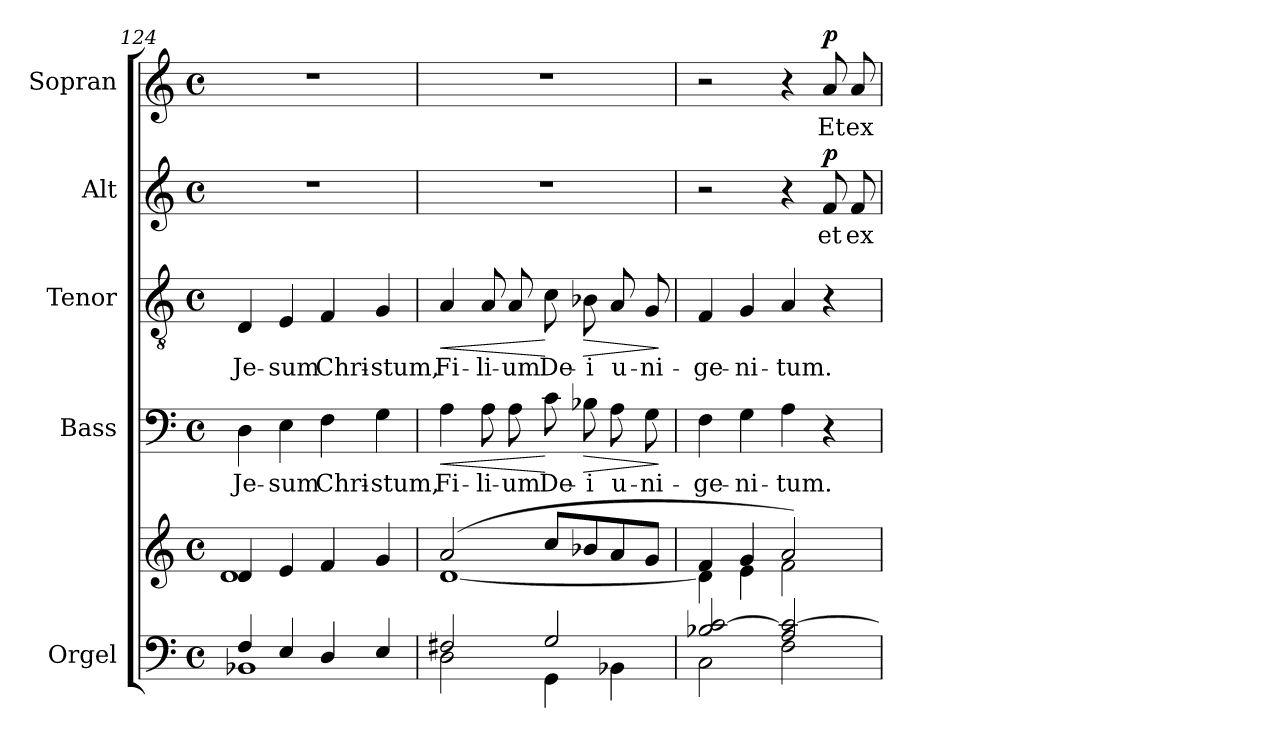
**kern	**kern	**kern	**text	**dynam	**kern	**text	**dynam	**kern	**text	**dynam	**kern	**text	**dynam
*part5	*part5	*part4	*part4	*part4	*part3	*part3	*part3	*part2	*part2	*part2	*part1	*part1	*part1
*staff6	*staff5	*staff4	*staff4	*staff4	*staff3	*staff3	*staff3	*staff2	*staff2	*staff2	*staff1	*staff1	*staff1
*I"Orgel	*	*I"Bass	*	*	*I"Tenor	*	*	*I"Alt	*	*	*I"Sopran	*	*
*I'Org.	*	*I'B.	*	*	*I'T.	*	*	*I'A.	*	*	*I'S.	*	*
*clefF4	*clefG2	*clefF4	*	*	*clefGv2	*	*	*clefG2	*	*	*clefG2	*	*
*k[]	*k[]	*k[]	*	*	*k[]	*	*	*k[]	*	*	*k[]	*	*
*C:	*C:	*C:	*	*	*C:	*	*	*C:	*	*	*C:	*	*
*M4/4	*M4/4	*M4/4	*	*	*M4/4	*	*	*M4/4	*	*	*M4/4	*	*
*met(c)	*met(c)	*met(c)	*	*	*met(c)	*	*	*met(c)	*	*	*met(c)	*	*
=124	=124	=124	=124	=124	=124	=124	=124	=124	=124	=124	=124	=124	=124
*^	*^	*	*	*	*	*	*	*	*	*	*	*	*
!	!	!	!	!	!LO:LY:b	!	!	!LO:LY:b	!	!	!	!	!	!	!
4F/	1BB-X	4d/	1d	4D\	Je-	.	4D/	Je-	.	1r	.	.	1r	.	.
!	!	!	!	!	!LO:LY:b	!	!	!LO:LY:b	!	!	!	!	!	!	!
4E/	.	4e/	.	4E\	-sum	.	4E/	-sum	.	.	.	.	.	.	.
!	!	!	!	!	!LO:LY:b	!	!	!LO:LY:b	!	!	!	!	!	!	!
4D/	.	4f/	.	4F\	Chri-	.	4F/	Chri-	.	.	.	.	.	.	.
!	!	!	!	!	!LO:LY:b	!	!	!LO:LY:b	!	!	!	!	!	!	!
4E/	.	4g/	.	4G\	-stum,	.	4G/	-stum,	.	.	.	.	.	.	.
!!LO:LB:g=z
=125	=125	=125	=125	=125	=125	=125	=125	=125	=125	=125	=125	=125	=125	=125	=125
!	!	!	!	!	!LO:LY:b	!LO:HP:b	!	!LO:LY:b	!LO:HP:b	!	!	!	!	!	!
2F#X/	2D\	(2a/	[<1d	4A\	Fi-	<	4A/	Fi-	<	1r	.	.	1r	.	.
!	!	!	!	!	!LO:LY:b	!	!	!LO:LY:b	!	!	!	!	!	!	!
.	.	.	.	8A\	-li-	.	8A/	-li-	.	.	.	.	.	.	.
!	!	!	!	!	!LO:LY:b	!	!	!LO:LY:b	!	!	!	!	!	!	!
.	.	.	.	8A\	-um	.	8A/	-um	.	.	.	.	.	.	.
!	!	!	!	!	!LO:LY:b	!	!	!LO:LY:b	!	!	!	!	!	!	!
2G/	4GG\	8cc/L	.	8c\	De-	[	8c\	De-	[	.	.	.	.	.	.
!	!	!	!	!	!LO:LY:b	!LO:HP:b	!	!LO:LY:b	!LO:HP:b	!	!	!	!	!	!
.	.	8b-X/	.	8B-X\	-i	>	8B-X\	-i	>	.	.	.	.	.	.
!	!	!	!	!	!LO:LY:b	!	!	!LO:LY:b	!	!	!	!	!	!	!
.	4BB-X\	8a/	.	8A\	u-	.	8A/	u-	.	.	.	.	.	.	.
!	!	!	!	!	!LO:LY:b	!	!	!LO:LY:b	!	!	!	!	!	!	!
.	.	8g/J	.	8G\	-ni-	.	8G/	-ni-	.	.	.	.	.	.	.
*v	*v	*	*	*	*	*	*	*	*	*	*	*	*	*	*
*	*v	*v	*	*	*	*	*	*	*	*	*	*	*	*
.	.	.	.	]	.	.	]	.	.	.	.	.	.
=126	=126	=126	=126	=126	=126	=126	=126	=126	=126	=126	=126	=126	=126
*^	*^	*	*	*	*	*	*	*	*	*	*	*	*
!	!	!	!	!	!LO:LY:b	!	!	!LO:LY:b	!	!	!	!	!	!	!
2B-X/ [>2c/	2C\	4f/	4d\]	4F\	-ge-	.	4F/	-ge-	.	2r	.	.	2r	.	.
!	!	!	!	!	!LO:LY:b	!	!	!LO:LY:b	!	!	!	!	!	!	!
.	.	4g/	4e\	4G\	-ni-	.	4G/	-ni-	.	.	.	.	.	.	.
!	!	!	!	!	!LO:LY:b	!	!	!LO:LY:b	!	!	!	!	!	!	!
2A/ 2c/_	2F\	2a/)	2f\	4A\	-tum.	.	4A/	-tum.	.	4r	.	.	4r	.	.
!	!	!	!	!	!	!	!	!	!	!	!LO:LY:b	!LO:DY:a	!	!LO:LY:b	!LO:DY:a
.	.	.	.	4r	.	.	4r	.	.	8f/	et	p	8a/	Et	p
!	!	!	!	!	!	!	!	!	!	!	!LO:LY:b	!	!	!LO:LY:b	!
.	.	.	.	.	.	.	.	.	.	8f/	ex	.	8a/	ex	.
*v	*v	*	*	*	*	*	*	*	*	*	*	*	*	*	*
*	*v	*v	*	*	*	*	*	*	*	*	*	*	*	*
=	=	=	=	=	=	=	=	=	=	=	=	=	=
*-	*-	*-	*-	*-	*-	*-	*-	*-	*-	*-	*-	*-	*-
